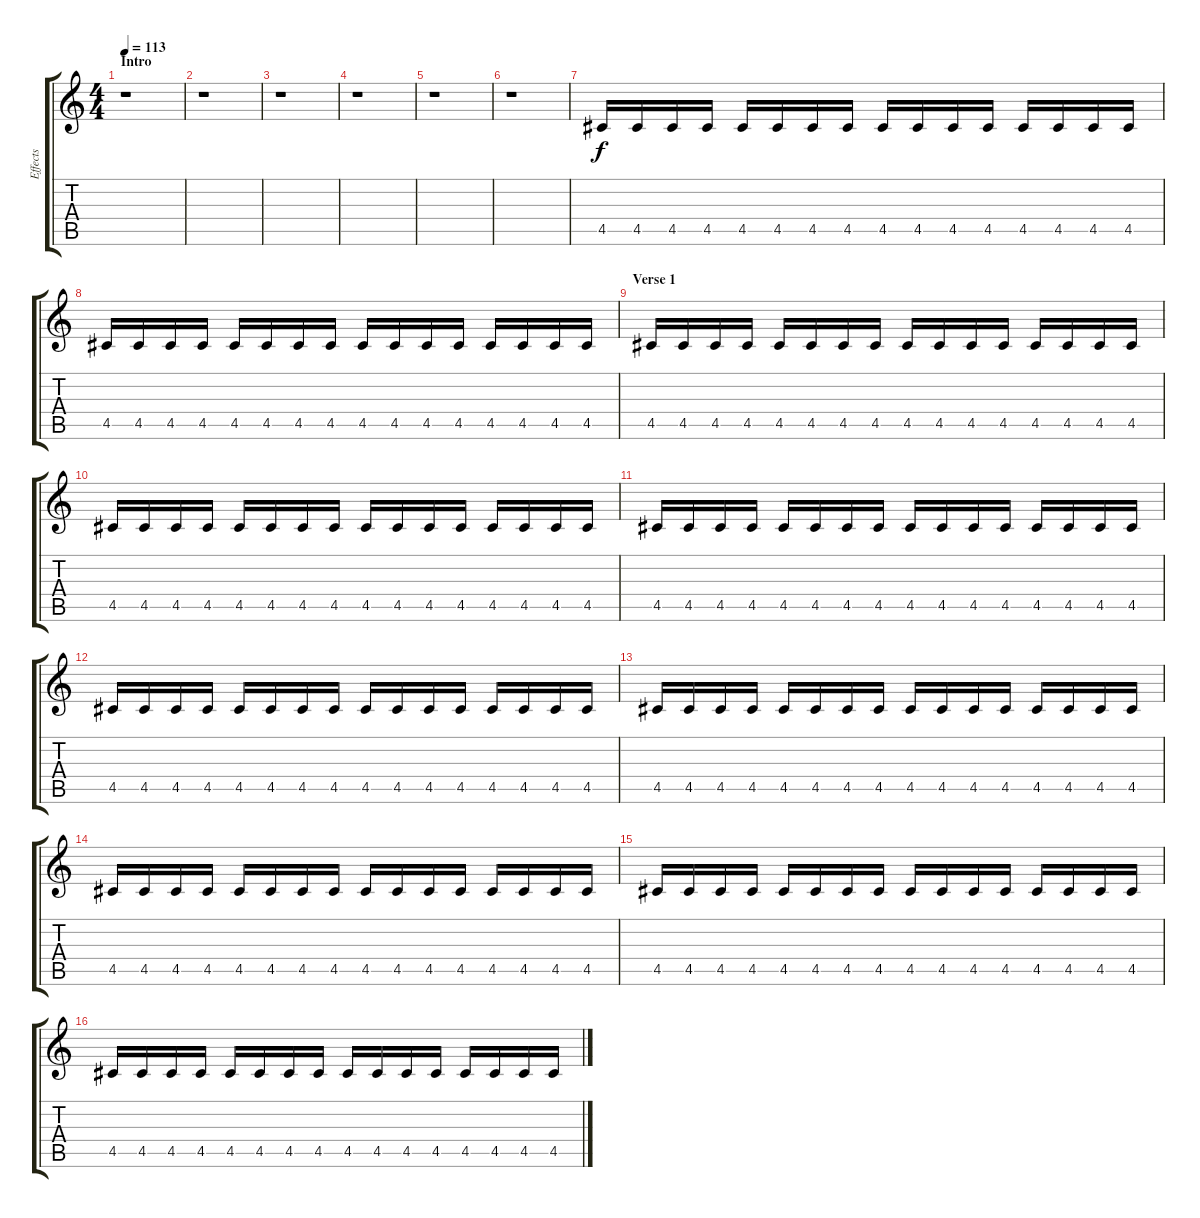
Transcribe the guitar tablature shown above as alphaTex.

\track ("Effects" "Effects") {instrument distortionguitar}
\staff {score tabs}
\tuning (E4 B3 G3 D3 A2 E2) {hide}
\ts (4 4)
\section ("" "Intro")
\tempo 113
\clef g2
\ks c
r.1{dy f instrument distortionguitar} |
r.1 |
r.1 |
r.1 |
r.1 |
r.1 |
4.5.16 4.5.16 4.5.16 4.5.16 4.5.16 4.5.16 4.5.16 4.5.16 4.5.16 4.5.16 4.5.16 4.5.16 4.5.16 4.5.16 4.5.16 4.5.16 |
4.5.16 4.5.16 4.5.16 4.5.16 4.5.16 4.5.16 4.5.16 4.5.16 4.5.16 4.5.16 4.5.16 4.5.16 4.5.16 4.5.16 4.5.16 4.5.16 |
\section ("" "Verse 1")
4.5.16 4.5.16 4.5.16 4.5.16 4.5.16 4.5.16 4.5.16 4.5.16 4.5.16 4.5.16 4.5.16 4.5.16 4.5.16 4.5.16 4.5.16 4.5.16 |
4.5.16 4.5.16 4.5.16 4.5.16 4.5.16 4.5.16 4.5.16 4.5.16 4.5.16 4.5.16 4.5.16 4.5.16 4.5.16 4.5.16 4.5.16 4.5.16 |
4.5.16 4.5.16 4.5.16 4.5.16 4.5.16 4.5.16 4.5.16 4.5.16 4.5.16 4.5.16 4.5.16 4.5.16 4.5.16 4.5.16 4.5.16 4.5.16 |
4.5.16 4.5.16 4.5.16 4.5.16 4.5.16 4.5.16 4.5.16 4.5.16 4.5.16 4.5.16 4.5.16 4.5.16 4.5.16 4.5.16 4.5.16 4.5.16 |
4.5.16 4.5.16 4.5.16 4.5.16 4.5.16 4.5.16 4.5.16 4.5.16 4.5.16 4.5.16 4.5.16 4.5.16 4.5.16 4.5.16 4.5.16 4.5.16 |
4.5.16 4.5.16 4.5.16 4.5.16 4.5.16 4.5.16 4.5.16 4.5.16 4.5.16 4.5.16 4.5.16 4.5.16 4.5.16 4.5.16 4.5.16 4.5.16 |
4.5.16 4.5.16 4.5.16 4.5.16 4.5.16 4.5.16 4.5.16 4.5.16 4.5.16 4.5.16 4.5.16 4.5.16 4.5.16 4.5.16 4.5.16 4.5.16 |
4.5.16 4.5.16 4.5.16 4.5.16 4.5.16 4.5.16 4.5.16 4.5.16 4.5.16 4.5.16 4.5.16 4.5.16 4.5.16 4.5.16 4.5.16 4.5.16
